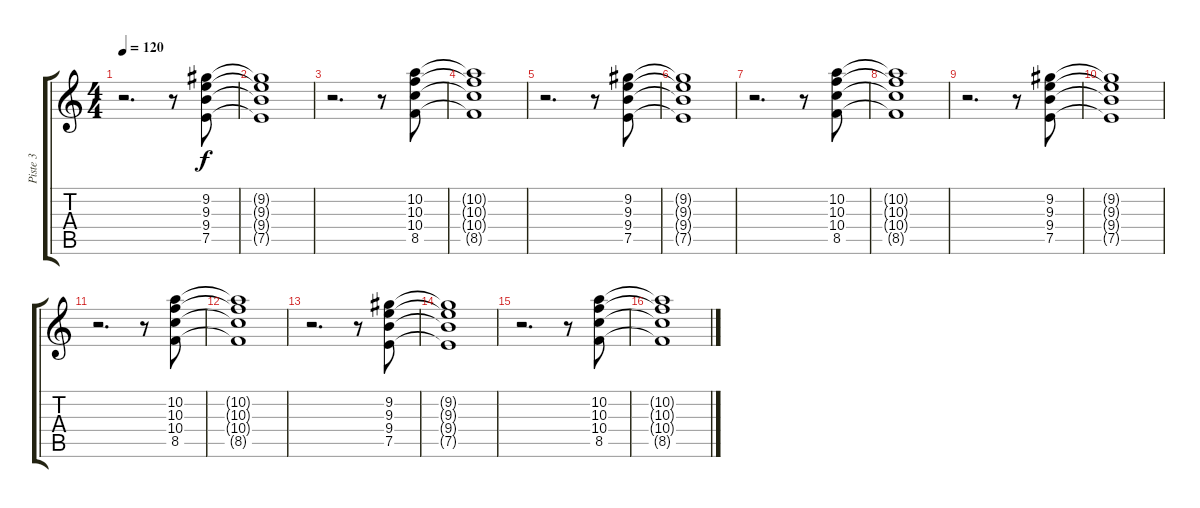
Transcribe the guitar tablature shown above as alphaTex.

\track ("Piste 3" "Piste 3") {instrument distortionguitar}
\staff {score tabs}
\tuning (E4 B3 G3 D3 A2 E2) {hide}
\ts (4 4)
\tempo 120
\clef g2
\ks c
r.2{d dy f} r.8 (9.2 9.3 9.4 7.5).8 |
(9.2{t} 9.3{t} 9.4{t} 7.5{t}).1 |
r.2{d} r.8 (10.2 10.3 10.4 8.5).8 |
(10.2{t} 10.3{t} 10.4{t} 8.5{t}).1 |
r.2{d} r.8 (9.2 9.3 9.4 7.5).8 |
(9.2{t} 9.3{t} 9.4{t} 7.5{t}).1 |
r.2{d} r.8 (10.2 10.3 10.4 8.5).8 |
(10.2{t} 10.3{t} 10.4{t} 8.5{t}).1 |
r.2{d} r.8 (9.2 9.3 9.4 7.5).8 |
(9.2{t} 9.3{t} 9.4{t} 7.5{t}).1 |
r.2{d} r.8 (10.2 10.3 10.4 8.5).8 |
(10.2{t} 10.3{t} 10.4{t} 8.5{t}).1 |
r.2{d} r.8 (9.2 9.3 9.4 7.5).8 |
(9.2{t} 9.3{t} 9.4{t} 7.5{t}).1 |
r.2{d} r.8 (10.2 10.3 10.4 8.5).8 |
(10.2{t} 10.3{t} 10.4{t} 8.5{t}).1
